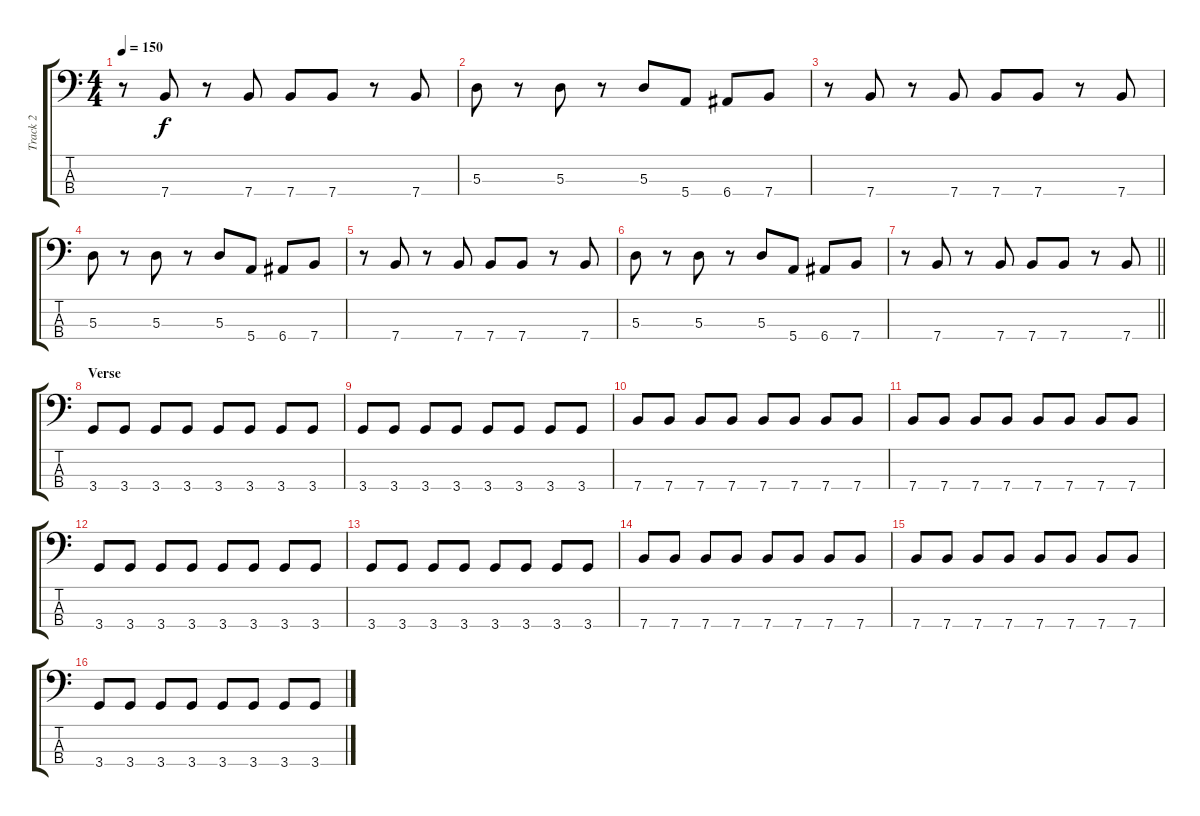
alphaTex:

\track ("Track 2" "Track 2") {instrument electricbasspick bank 255}
\staff {score tabs}
\tuning (G2 D2 A1 E1) {hide}
\ts (4 4)
\tempo 150
\clef f4
\ks c
r.8{dy f} 7.4.8 r.8 7.4.8 7.4.8 7.4.8 r.8 7.4.8 |
5.3.8 r.8 5.3.8 r.8 5.3.8 5.4.8 6.4.8 7.4.8 |
r.8 7.4.8 r.8 7.4.8 7.4.8 7.4.8 r.8 7.4.8 |
5.3.8 r.8 5.3.8 r.8 5.3.8 5.4.8 6.4.8 7.4.8 |
r.8 7.4.8 r.8 7.4.8 7.4.8 7.4.8 r.8 7.4.8 |
5.3.8 r.8 5.3.8 r.8 5.3.8 5.4.8 6.4.8 7.4.8 |
\barLineRight lightlight
r.8 7.4.8 r.8 7.4.8 7.4.8 7.4.8 r.8 7.4.8 |
\section ("" "Verse")
3.4.8 3.4.8 3.4.8 3.4.8 3.4.8 3.4.8 3.4.8 3.4.8 |
3.4.8 3.4.8 3.4.8 3.4.8 3.4.8 3.4.8 3.4.8 3.4.8 |
7.4.8 7.4.8 7.4.8 7.4.8 7.4.8 7.4.8 7.4.8 7.4.8 |
7.4.8 7.4.8 7.4.8 7.4.8 7.4.8 7.4.8 7.4.8 7.4.8 |
3.4.8 3.4.8 3.4.8 3.4.8 3.4.8 3.4.8 3.4.8 3.4.8 |
3.4.8 3.4.8 3.4.8 3.4.8 3.4.8 3.4.8 3.4.8 3.4.8 |
7.4.8 7.4.8 7.4.8 7.4.8 7.4.8 7.4.8 7.4.8 7.4.8 |
7.4.8 7.4.8 7.4.8 7.4.8 7.4.8 7.4.8 7.4.8 7.4.8 |
3.4.8 3.4.8 3.4.8 3.4.8 3.4.8 3.4.8 3.4.8 3.4.8
